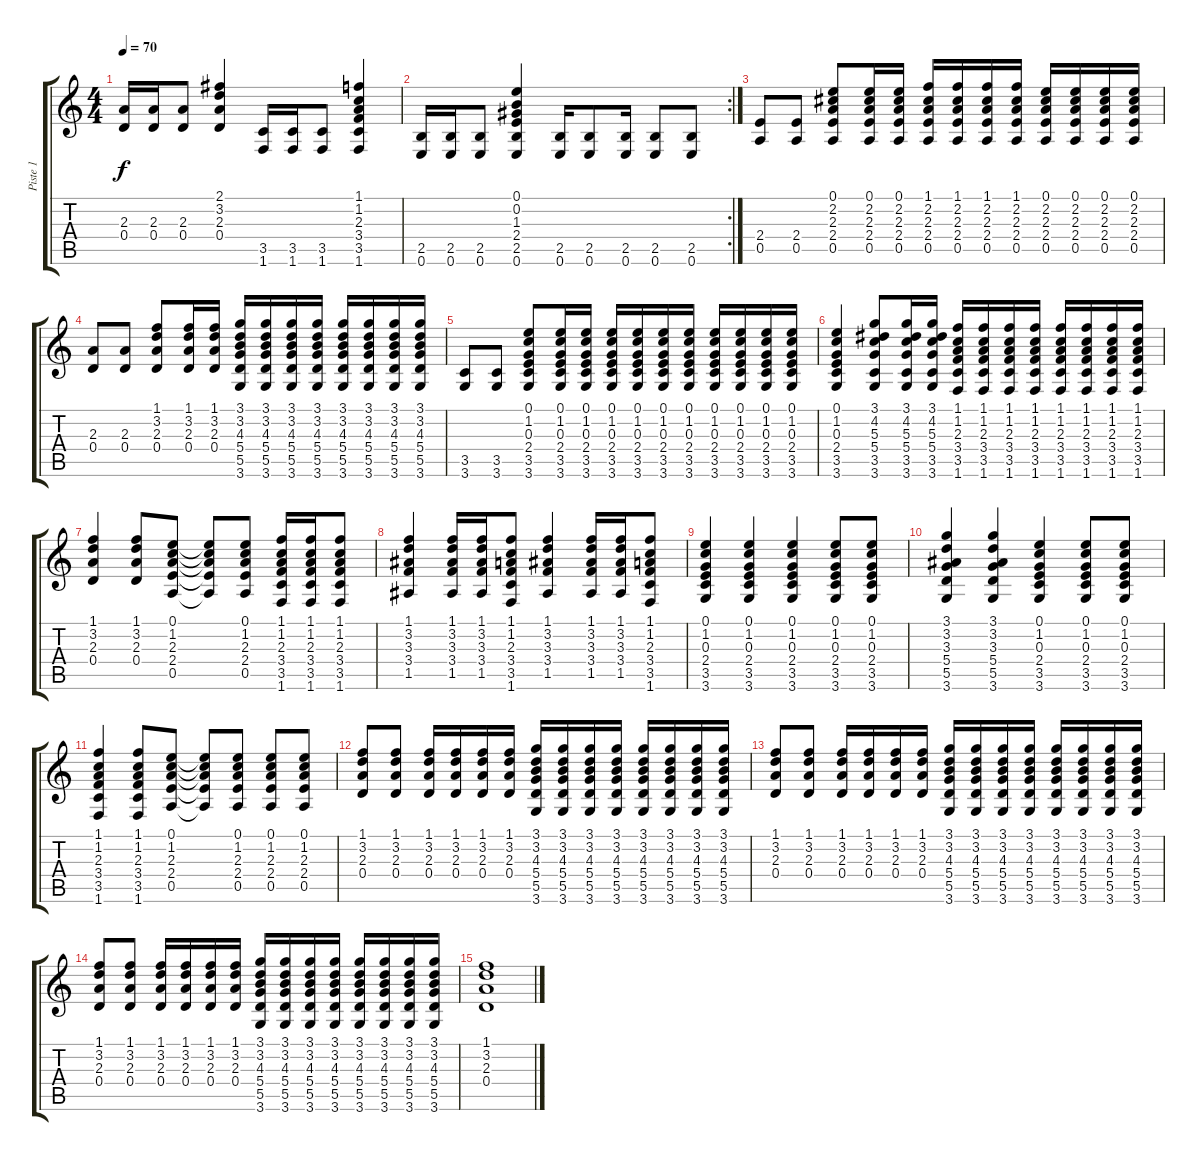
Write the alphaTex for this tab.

\track ("Piste 1" "Piste 1") {instrument acousticguitarnylon}
\staff {score tabs}
\tuning (E4 B3 G3 D3 A2 E2) {hide}
\ts (4 4)
\tempo 70
\clef g2
\ks c
(2.3 0.4).16{dy f} (2.3 0.4).16 (2.3 0.4).8 (2.1 3.2 2.3 0.4).4 (3.5 1.6).16 (3.5 1.6).16 (3.5 1.6).8 (1.1 1.2 2.3 3.4 3.5 1.6).4 |
\rc 2
(2.5 0.6).16 (2.5 0.6).16 (2.5 0.6).8 (0.1 0.2 1.3 2.4 2.5 0.6).4 (2.5 0.6).16 (2.5 0.6).8 (2.5 0.6).16 (2.5 0.6).8 (2.5 0.6).8 |
(2.4 0.5).8 (2.4 0.5).8 (0.1 2.2 2.3 2.4 0.5).8 (0.1 2.2 2.3 2.4 0.5).16 (0.1 2.2 2.3 2.4 0.5).16 (1.1 2.2 2.3 2.4 0.5).16 (1.1 2.2 2.3 2.4 0.5).16 (1.1 2.2 2.3 2.4 0.5).16 (1.1 2.2 2.3 2.4 0.5).16 (0.1 2.2 2.3 2.4 0.5).16 (0.1 2.2 2.3 2.4 0.5).16 (0.1 2.2 2.3 2.4 0.5).16 (0.1 2.2 2.3 2.4 0.5).16 |
(2.3 0.4).8 (2.3 0.4).8 (1.1 3.2 2.3 0.4).8 (1.1 3.2 2.3 0.4).16 (1.1 3.2 2.3 0.4).16 (3.1 3.2 4.3 5.4 5.5 3.6).16 (3.1 3.2 4.3 5.4 5.5 3.6).16 (3.1 3.2 4.3 5.4 5.5 3.6).16 (3.1 3.2 4.3 5.4 5.5 3.6).16 (3.1 3.2 4.3 5.4 5.5 3.6).16 (3.1 3.2 4.3 5.4 5.5 3.6).16 (3.1 3.2 4.3 5.4 5.5 3.6).16 (3.1 3.2 4.3 5.4 5.5 3.6).16 |
(3.5 3.6).8 (3.5 3.6).8 (0.1 1.2 0.3 2.4 3.5 3.6).8 (0.1 1.2 0.3 2.4 3.5 3.6).16 (0.1 1.2 0.3 2.4 3.5 3.6).16 (0.1 1.2 0.3 2.4 3.5 3.6).16 (0.1 1.2 0.3 2.4 3.5 3.6).16 (0.1 1.2 0.3 2.4 3.5 3.6).16 (0.1 1.2 0.3 2.4 3.5 3.6).16 (0.1 1.2 0.3 2.4 3.5 3.6).16 (0.1 1.2 0.3 2.4 3.5 3.6).16 (0.1 1.2 0.3 2.4 3.5 3.6).16 (0.1 1.2 0.3 2.4 3.5 3.6).16 |
(0.1 1.2 0.3 2.4 3.5 3.6).4 (3.1 4.2 5.3 5.4 3.5 3.6).8 (3.1 4.2 5.3 5.4 3.5 3.6).16 (3.1 4.2 5.3 5.4 3.5 3.6).16 (1.1 1.2 2.3 3.4 3.5 1.6).16 (1.1 1.2 2.3 3.4 3.5 1.6).16 (1.1 1.2 2.3 3.4 3.5 1.6).16 (1.1 1.2 2.3 3.4 3.5 1.6).16 (1.1 1.2 2.3 3.4 3.5 1.6).16 (1.1 1.2 2.3 3.4 3.5 1.6).16 (1.1 1.2 2.3 3.4 3.5 1.6).16 (1.1 1.2 2.3 3.4 3.5 1.6).16 |
(1.1 3.2 2.3 0.4).4 (1.1 3.2 2.3 0.4).8 (0.1 1.2 2.3 2.4 0.5).8 (0.1{t} 1.2{t} 2.3{t} 2.4{t} 0.5{t}).8 (0.1 1.2 2.3 2.4 0.5).8 (1.1 1.2 2.3 3.4 3.5 1.6).16 (1.1 1.2 2.3 3.4 3.5 1.6).16 (1.1 1.2 2.3 3.4 3.5 1.6).8 |
(1.1 3.2 3.3 3.4 1.5).4 (1.1 3.2 3.3 3.4 1.5).16 (1.1 3.2 3.3 3.4 1.5).16 (1.1 1.2 2.3 3.4 3.5 1.6).8 (1.1 3.2 3.3 3.4 1.5).4 (1.1 3.2 3.3 3.4 1.5).16 (1.1 3.2 3.3 3.4 1.5).16 (1.1 1.2 2.3 3.4 3.5 1.6).8 |
(0.1 1.2 0.3 2.4 3.5 3.6).4 (0.1 1.2 0.3 2.4 3.5 3.6).4 (0.1 1.2 0.3 2.4 3.5 3.6).4 (0.1 1.2 0.3 2.4 3.5 3.6).8 (0.1 1.2 0.3 2.4 3.5 3.6).8 |
(3.1 3.2 3.3 5.4 5.5 3.6).4 (3.1 3.2 3.3 5.4 5.5 3.6).4 (0.1 1.2 0.3 2.4 3.5 3.6).4 (0.1 1.2 0.3 2.4 3.5 3.6).8 (0.1 1.2 0.3 2.4 3.5 3.6).8 |
(1.1 1.2 2.3 3.4 3.5 1.6).4 (1.1 1.2 2.3 3.4 3.5 1.6).8 (0.1 1.2 2.3 2.4 0.5).8 (0.1{t} 1.2{t} 2.3{t} 2.4{t} 0.5{t}).8 (0.1 1.2 2.3 2.4 0.5).8 (0.1 1.2 2.3 2.4 0.5).8 (0.1 1.2 2.3 2.4 0.5).8 |
(1.1 3.2 2.3 0.4).8 (1.1 3.2 2.3 0.4).8 (1.1 3.2 2.3 0.4).16 (1.1 3.2 2.3 0.4).16 (1.1 3.2 2.3 0.4).16 (1.1 3.2 2.3 0.4).16 (3.1 3.2 4.3 5.4 5.5 3.6).16 (3.1 3.2 4.3 5.4 5.5 3.6).16 (3.1 3.2 4.3 5.4 5.5 3.6).16 (3.1 3.2 4.3 5.4 5.5 3.6).16 (3.1 3.2 4.3 5.4 5.5 3.6).16 (3.1 3.2 4.3 5.4 5.5 3.6).16 (3.1 3.2 4.3 5.4 5.5 3.6).16 (3.1 3.2 4.3 5.4 5.5 3.6).16 |
(1.1 3.2 2.3 0.4).8 (1.1 3.2 2.3 0.4).8 (1.1 3.2 2.3 0.4).16 (1.1 3.2 2.3 0.4).16 (1.1 3.2 2.3 0.4).16 (1.1 3.2 2.3 0.4).16 (3.1 3.2 4.3 5.4 5.5 3.6).16 (3.1 3.2 4.3 5.4 5.5 3.6).16 (3.1 3.2 4.3 5.4 5.5 3.6).16 (3.1 3.2 4.3 5.4 5.5 3.6).16 (3.1 3.2 4.3 5.4 5.5 3.6).16 (3.1 3.2 4.3 5.4 5.5 3.6).16 (3.1 3.2 4.3 5.4 5.5 3.6).16 (3.1 3.2 4.3 5.4 5.5 3.6).16 |
(1.1 3.2 2.3 0.4).8 (1.1 3.2 2.3 0.4).8 (1.1 3.2 2.3 0.4).16 (1.1 3.2 2.3 0.4).16 (1.1 3.2 2.3 0.4).16 (1.1 3.2 2.3 0.4).16 (3.1 3.2 4.3 5.4 5.5 3.6).16 (3.1 3.2 4.3 5.4 5.5 3.6).16 (3.1 3.2 4.3 5.4 5.5 3.6).16 (3.1 3.2 4.3 5.4 5.5 3.6).16 (3.1 3.2 4.3 5.4 5.5 3.6).16 (3.1 3.2 4.3 5.4 5.5 3.6).16 (3.1 3.2 4.3 5.4 5.5 3.6).16 (3.1 3.2 4.3 5.4 5.5 3.6).16 |
(1.1 3.2 2.3 0.4).1
